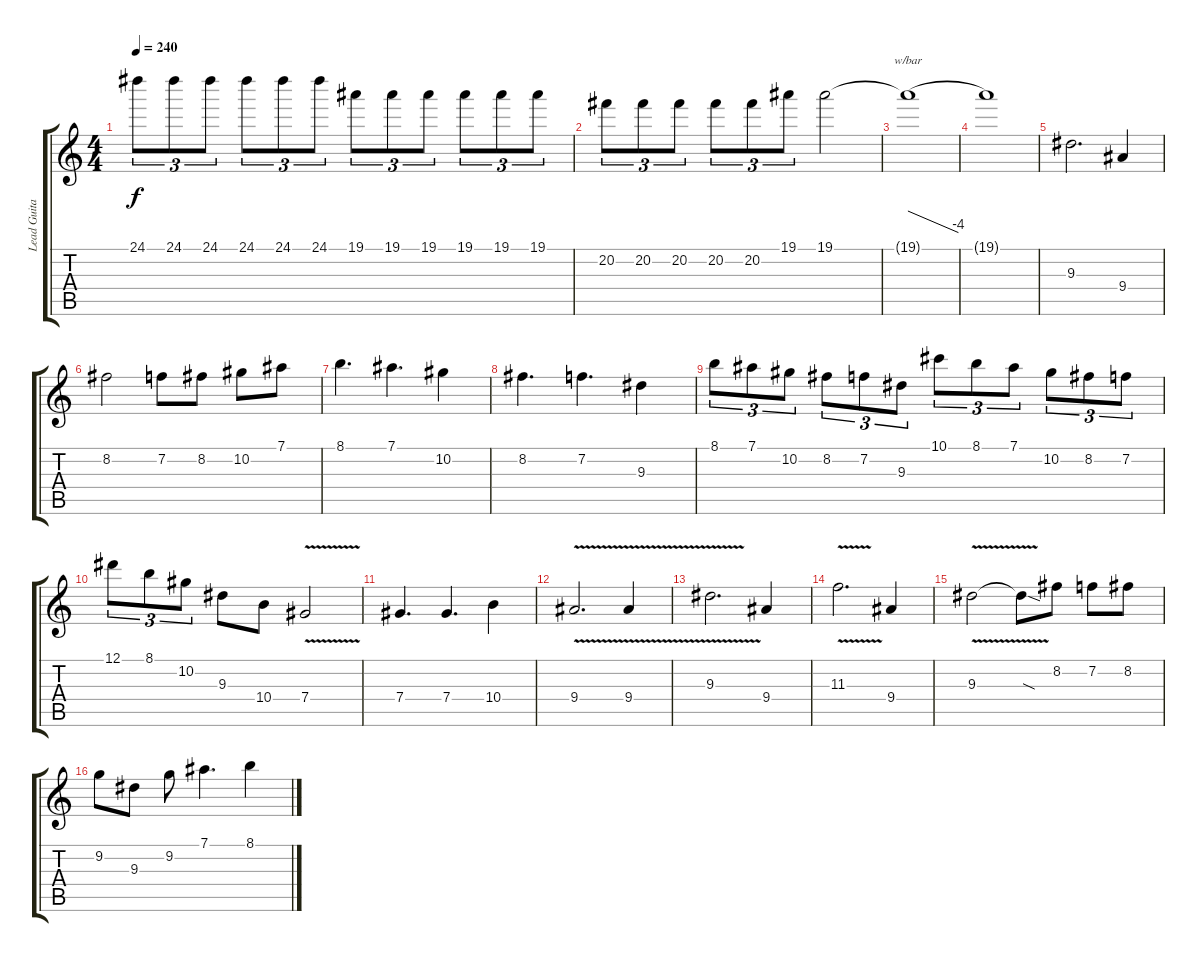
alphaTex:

\track ("Lead Guitar 1" "Lead Guita") {instrument distortionguitar}
\staff {score tabs}
\tuning (Eb4 Bb3 Gb3 Db3 Ab2 Eb2) {hide}
\ts (4 4)
\tempo 240
\clef g2
\ks c
24.1.8{tu (3 2) dy f} 24.1.8{tu (3 2)} 24.1.8{tu (3 2)} 24.1.8{tu (3 2)} 24.1.8{tu (3 2)} 24.1.8{tu (3 2)} 19.1.8{tu (3 2)} 19.1.8{tu (3 2)} 19.1.8{tu (3 2)} 19.1.8{tu (3 2)} 19.1.8{tu (3 2)} 19.1.8{tu (3 2)} |
20.2.8{tu (3 2)} 20.2.8{tu (3 2)} 20.2.8{tu (3 2)} 20.2.8{tu (3 2)} 20.2.8{tu (3 2)} 19.1.8{tu (3 2)} 19.1.2 |
19.1{t}.1{tbe (dive default 0 0 60 -16)} |
19.1{t}.1 |
9.3.2{d} 9.4.4 |
8.2.2 7.2.8 8.2.8 10.2.8 7.1.8 |
8.1.4{d} 7.1.4{d} 10.2.4 |
8.2.4{d} 7.2.4{d} 9.3.4 |
8.1.8{tu (3 2)} 7.1.8{tu (3 2)} 10.2.8{tu (3 2)} 8.2.8{tu (3 2)} 7.2.8{tu (3 2)} 9.3.8{tu (3 2)} 10.1.8{tu (3 2)} 8.1.8{tu (3 2)} 7.1.8{tu (3 2)} 10.2.8{tu (3 2)} 8.2.8{tu (3 2)} 7.2.8{tu (3 2)} |
12.1.8{tu (3 2)} 8.1.8{tu (3 2)} 10.2.8{tu (3 2)} 9.3.8 10.4.8 7.4{v}.2 |
7.4.4{d} 7.4.4{d} 10.4.4 |
9.4{v}.2{d} 9.4{v}.4 |
9.3{v}.2{d} 9.4.4 |
11.3{v}.2{d} 9.4.4 |
9.3{v}.2 9.3{sod t}.8 8.2.8 7.2.8 8.2.8 |
9.2.8 9.3.8 9.2.8 7.1.4{d} 8.1.4
